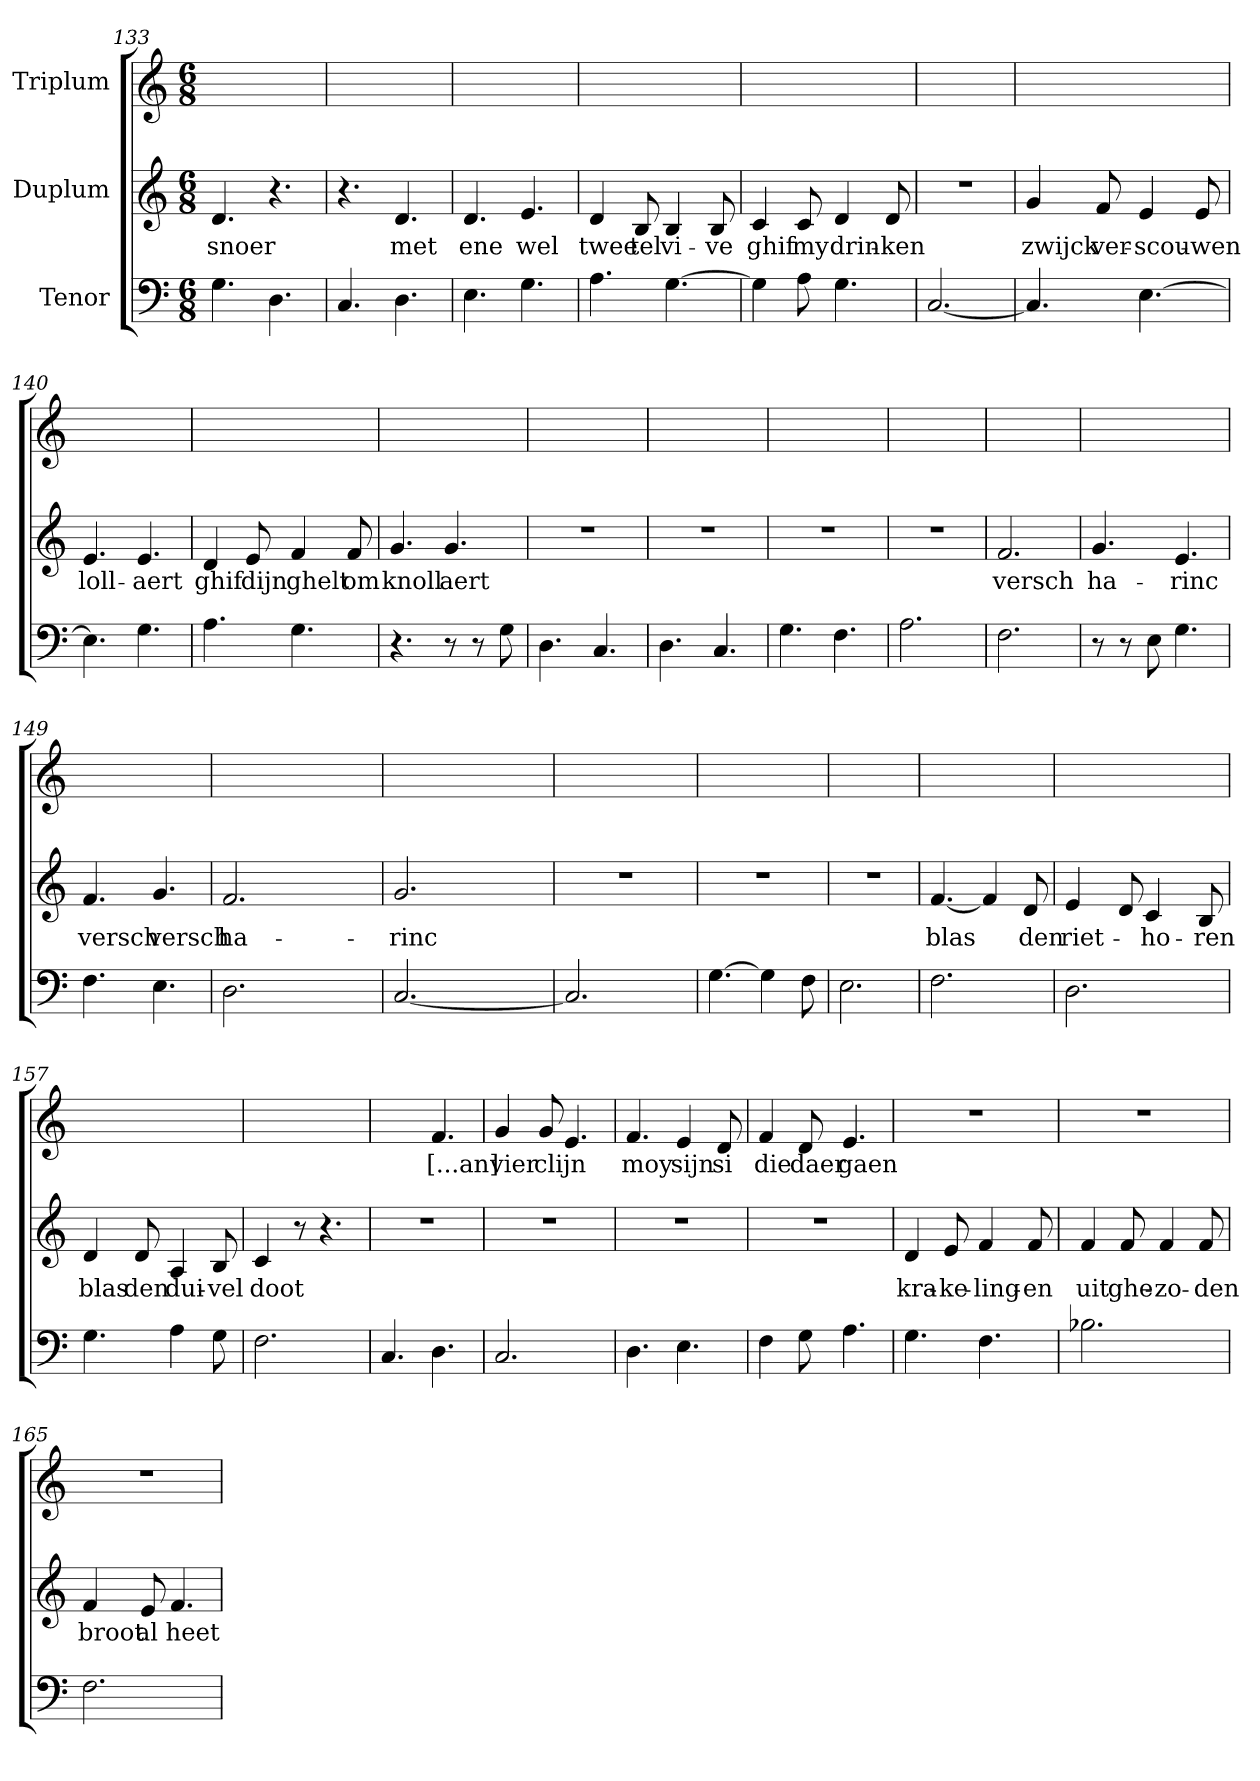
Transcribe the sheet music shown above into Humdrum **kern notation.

**kern	**kern	**text	**kern	**text
*part3	*part2	*part2	*part1	*part1
*staff3	*staff2	*staff2	*staff1	*staff1
*I"Tenor	*I"Duplum	*	*I"Triplum	*
*clefF4	*clefG2	*	*clefG2	*
*k[]	*k[]	*	*k[]	*
*C:	*C:	*	*C:	*
*M6/8	*M6/8	*	*M6/8	*
=133	=133	=133	=133	=133
!	!	!LO:LY:b	!	!
4.G\	4.d/	-snoer	2.ryy	.
4.D\	4.r	.	.	.
=134	=134	=134	=134	=134
4.C/	4.r	.	2.ryy	.
!	!	!LO:LY:b	!	!
4.D\	4.d/	met	.	.
=135	=135	=135	=135	=135
!	!	!LO:LY:b	!	!
4.E\	4.d/	ene	2.ryy	.
!	!	!LO:LY:b	!	!
4.G\	4.e/	wel	.	.
=136	=136	=136	=136	=136
!	!	!LO:LY:b	!	!
4.A\	4d/	twee	2.ryy	.
!	!	!LO:LY:b	!	!
.	8B/	tel	.	.
!	!	!LO:LY:b	!	!
[4.G\	4B/	vi-	.	.
!	!	!LO:LY:b	!	!
.	8B/	-ve	.	.
=137	=137	=137	=137	=137
!	!	!LO:LY:b	!	!
4G\]	4c/	ghif	2.ryy	.
!	!	!LO:LY:b	!	!
8A\	8c/	my	.	.
!	!	!LO:LY:b	!	!
4.G\	4d/	drin-	.	.
!	!	!LO:LY:b	!	!
.	8d/	-ken	.	.
=138	=138	=138	=138	=138
[2.C/	2.r	.	2.ryy	.
!!LO:LB:g=z
=139	=139	=139	=139	=139
!	!	!LO:LY:b	!	!
4.C/]	4g/	zwijck	2.ryy	.
!	!	!LO:LY:b	!	!
.	8f/	ver-	.	.
!	!	!LO:LY:b	!	!
[4.E\	4e/	-scou-	.	.
!	!	!LO:LY:b	!	!
.	8e/	-wen	.	.
=140	=140	=140	=140	=140
!	!	!LO:LY:b	!	!
4.E\]	4.e/	loll-	2.ryy	.
!	!	!LO:LY:b	!	!
4.G\	4.e/	-aert	.	.
=141	=141	=141	=141	=141
!	!	!LO:LY:b	!	!
4.A\	4d/	ghif	2.ryy	.
!	!	!LO:LY:b	!	!
.	8e/	dijn	.	.
!	!	!LO:LY:b	!	!
4.G\	4f/	ghelt	.	.
!	!	!LO:LY:b	!	!
.	8f/	om	.	.
=142	=142	=142	=142	=142
!	!	!LO:LY:b	!	!
4.r	4.g/	knoll	2.ryy	.
!	!	!LO:LY:b	!	!
8r	4.g/	aert	.	.
8r	.	.	.	.
8G\	.	.	.	.
=143	=143	=143	=143	=143
4.D\	2.r	.	2.ryy	.
4.C/	.	.	.	.
=144	=144	=144	=144	=144
4.D\	2.r	.	2.ryy	.
4.C/	.	.	.	.
=145	=145	=145	=145	=145
4.G\	2.r	.	2.ryy	.
4.F\	.	.	.	.
=146	=146	=146	=146	=146
2.A\	2.r	.	2.ryy	.
=147	=147	=147	=147	=147
!	!	!LO:LY:b	!	!
2.F\	2.f/	versch	2.ryy	.
=148	=148	=148	=148	=148
!	!	!LO:LY:b	!	!
8r	4.g/	ha-	2.ryy	.
8r	.	.	.	.
8E\	.	.	.	.
!	!	!LO:LY:b	!	!
4.G\	4.e/	-rinc	.	.
=149	=149	=149	=149	=149
!	!	!LO:LY:b	!	!
4.F\	4.f/	versch	4.ryy	.
!	!	!LO:LY:b	!	!LO:LY:b
4.E\	4.g/	versch	4.e/yy	[den]
!!LO:LB:g=z
=150	=150	=150	=150	=150
!	!	!LO:LY:b	!	!LO:LY:b
2.D\	2.f/	ha-	8e/Lyy	kac-
!	!	!	!	!LO:LY:b
.	.	.	8e/yy	-cha-
!	!	!	!	!LO:LY:b
.	.	.	8e/Jyy	-rinc
!	!	!	!	!LO:LY:b
.	.	.	8e/Lyy	dru-
!	!	!	!	!LO:LY:b
.	.	.	8e/yy	-ghen
!	!	!	!	!LO:LY:b
.	.	.	8e/Jyy	ha-
=151	=151	=151	=151	=151
!	!	!LO:LY:b	!	!LO:LY:b
[2.C/	2.g/	-rinc	8e/Lyy	-rinc
!	!	!	!	!LO:LY:b
.	.	.	8e/yy	bre-
!	!	!	!	!LO:LY:b
.	.	.	8e/Jyy	-ken
!	!	!	!	!LO:LY:b
.	.	.	8e/Lyy	nap
!	!	!	!	!LO:LY:b
.	.	.	8e/yy	ma-
!	!	!	!	!LO:LY:b
.	.	.	8e/Jyy	-ken
=152	=152	=152	=152	=152
!	!	!	!	!LO:LY:b
2.C/]	2.r	.	8e/Lyy	nap
!	!	!	!	!LO:LY:b
.	.	.	8e/yy	te
!	!	!	!	!LO:LY:b
.	.	.	8e/Jyy	bro-
!	!	!	!	!LO:LY:b
.	.	.	4.e/yy	-ken
=153	=153	=153	=153	=153
[4.G\	2.r	.	2.ryy	.
4G\]	.	.	.	.
8F\	.	.	.	.
=154	=154	=154	=154	=154
2.E\	2.r	.	2.ryy	.
=155	=155	=155	=155	=155
!	!	!LO:LY:b	!	!
2.F\	[4.f/	blas	2.ryy	.
.	4f/]	.	.	.
!	!	!LO:LY:b	!	!
.	8d/	den	.	.
=156	=156	=156	=156	=156
!	!	!LO:LY:b	!	!LO:LY:b
2.D\	4e/	riet-	8e/Lyy	Sul-
!	!	!	!	!LO:LY:b
.	.	.	8e/yy	-ver
!	!	!	!	!LO:LY:b
.	8d/	.	8e/Jyy	wit
!	!	!LO:LY:b	!	!LO:LY:b
.	4c/	-ho-	8e/Lyy	gaern
!	!	!	!	!LO:LY:b
.	.	.	8e/yy	broet
!	!	!LO:LY:b	!	!LO:LY:b
.	8B/	-ren	8e/Jyy	heet
!!LO:PB:g=z
=157	=157	=157	=157	=157
!	!	!LO:LY:b	!	!LO:LY:b
4.G\	4d/	blas	8e/yy	al
!	!	!	!	!LO:LY:b
.	.	.	4e/yy	[heet]
!	!	!LO:LY:b	!	!
.	8d/	den	.	.
!	!	!LO:LY:b	!	!
4A\	4A/	dui-	4.ryy	.
!	!	!LO:LY:b	!	!
8G\	8B/	-vel	.	.
=158	=158	=158	=158	=158
!	!	!LO:LY:b	!	!
2.F\	4c/	doot	2.ryy	.
.	8r	.	.	.
.	4.r	.	.	.
=159	=159	=159	=159	=159
4.C/	2.r	.	4.ryy	.
!	!	!	!	!LO:LY:b
4.D\	.	.	4.f/	[...an]
=160	=160	=160	=160	=160
!	!	!	!	!LO:LY:b
2.C/	2.r	.	4g/	vier
!	!	!	!	!LO:LY:b
.	.	.	8g/	clijn
.	.	.	4.e/	.
=161	=161	=161	=161	=161
!	!	!	!	!LO:LY:b
4.D\	2.r	.	4.f/	moy
!	!	!	!	!LO:LY:b
4.E\	.	.	4e/	sijn
!	!	!	!	!LO:LY:b
.	.	.	8d/	si
=162	=162	=162	=162	=162
!	!	!	!	!LO:LY:b
4F\	2.r	.	4f/	die
!	!	!	!	!LO:LY:b
8G\	.	.	8d/	daer
!	!	!	!	!LO:LY:b
4.A\	.	.	4.e/	gaen
=163	=163	=163	=163	=163
!	!	!LO:LY:b	!	!
4.G\	4d/	kra-	2.r	.
!	!	!LO:LY:b	!	!
.	8e/	-ke-	.	.
!	!	!LO:LY:b	!	!
4.F\	4f/	-ling-	.	.
!	!	!LO:LY:b	!	!
.	8f/	-en	.	.
=164	=164	=164	=164	=164
!	!	!LO:LY:b	!	!
2.B-X\	4f/	uit	2.r	.
!	!	!LO:LY:b	!	!
.	8f/	ghe-	.	.
!	!	!LO:LY:b	!	!
.	4f/	-zo-	.	.
!	!	!LO:LY:b	!	!
.	8f/	-den	.	.
=165	=165	=165	=165	=165
!	!	!LO:LY:b	!	!
2.F\	4f/	broot	2.r	.
!	!	!LO:LY:b	!	!
.	8e/	al	.	.
!	!	!LO:LY:b	!	!
.	4.f/	heet	.	.
=	=	=	=	=
*-	*-	*-	*-	*-
